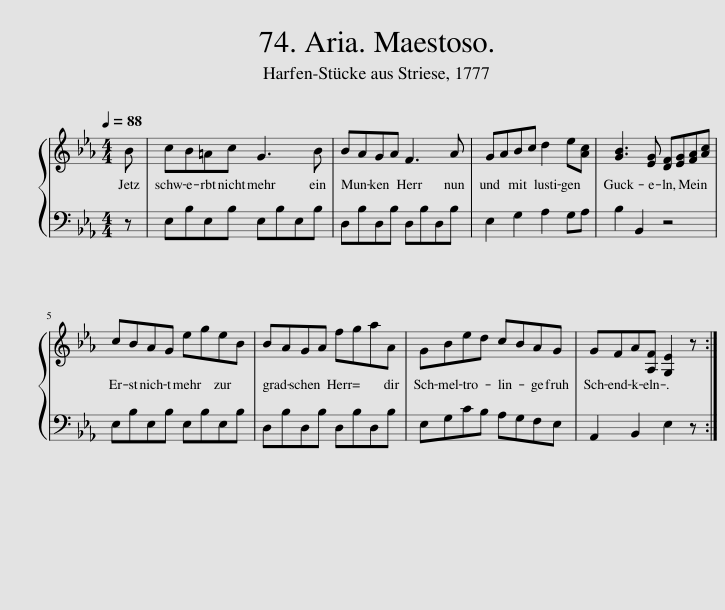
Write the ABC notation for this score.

X:1
%%score { 1 | 2 }
L:1/8
Q:1/4=88
M:4/4
I:linebreak $
K:Eb
V:1 treble
V:2 bass
V:1
 B | cB=Ac G3 B | BAGA F3 A | GABc d2 e[Ac] | [GB]3 [EG] [DF][EG][FA][Ac] |$ %5
 cBAG egeB | BAGA fgaA | GBed cBAG | GFA[A,F] [G,E]2 z :| %9
V:2
 z | E,B,E,B, E,B,E,B, | D,B,D,B, D,B,D,B, | E,2 G,2 A,2 G,A, | B,2 B,,2 z4 |$ %5
 E,B,E,B, E,B,E,B, | D,B,D,B, D,B,D,B, | E,G,CB, A,G,F,E, | A,,2 B,,2 E,2 z :| %9
